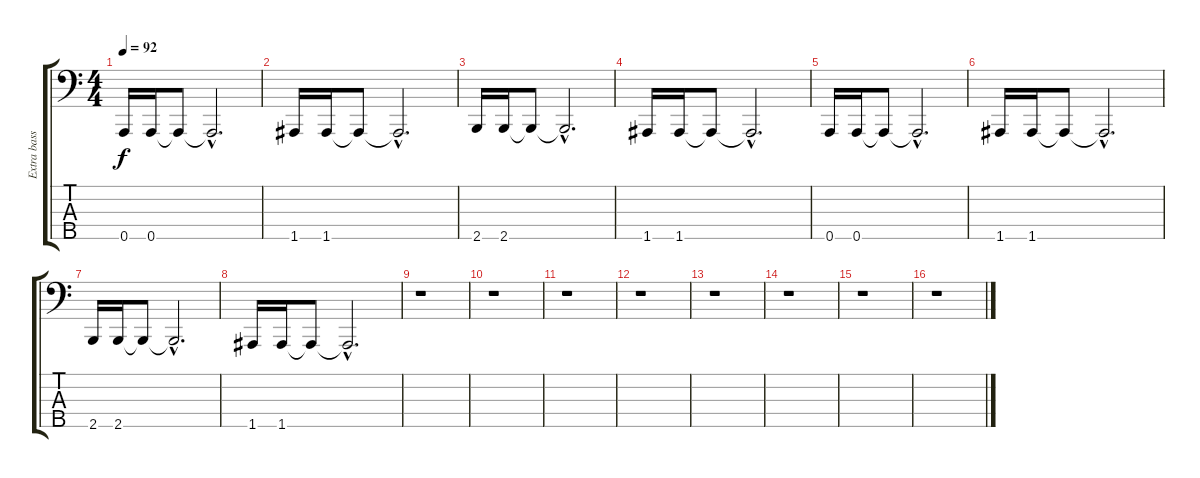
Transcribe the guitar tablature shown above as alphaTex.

\track ("Extra bass" "Extra bass") {instrument electricbassfinger}
\staff {score tabs}
\tuning (F2 C2 G1 D1 A0) {hide}
\ts (4 4)
\tempo 92
\clef f4
\ks c
0.5.16{dy f} 0.5.16 0.5{t}.8 0.5{hac t}.2{d} |
1.5.16 1.5.16 1.5{t}.8 1.5{hac t}.2{d} |
2.5.16 2.5.16 2.5{t}.8 2.5{hac t}.2{d} |
1.5.16 1.5.16 1.5{t}.8 1.5{hac t}.2{d} |
0.5.16 0.5.16 0.5{t}.8 0.5{hac t}.2{d} |
1.5.16 1.5.16 1.5{t}.8 1.5{hac t}.2{d} |
2.5.16 2.5.16 2.5{t}.8 2.5{hac t}.2{d} |
1.5.16 1.5.16 1.5{t}.8 1.5{hac t}.2{d} |
r.1 |
r.1 |
r.1 |
r.1 |
r.1 |
r.1 |
r.1 |
r.1
